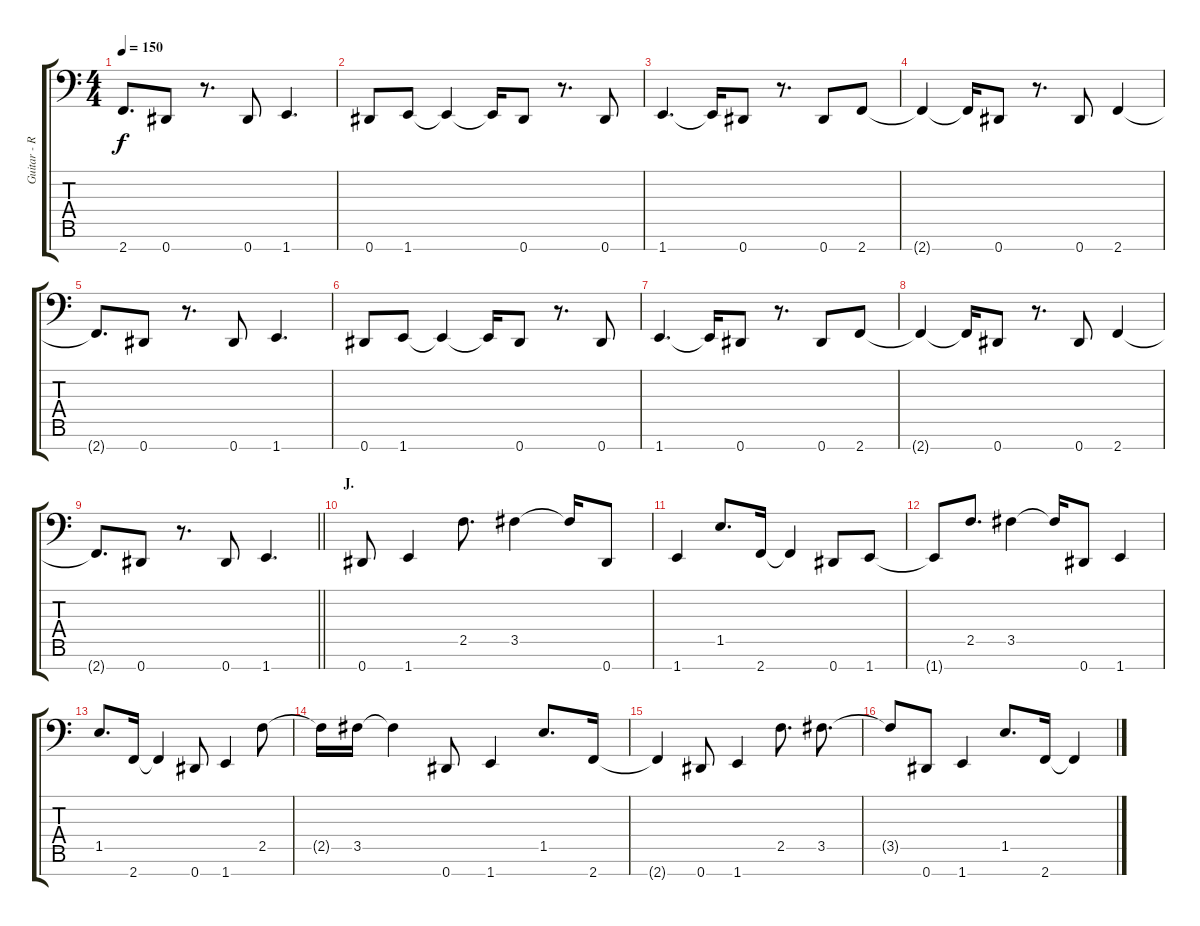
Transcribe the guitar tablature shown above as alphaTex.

\track ("Guitar - Right" "Guitar - R") {instrument distortionguitar}
\staff {score tabs}
\tuning (Eb3 F3 Db3 Ab2 Eb2 Bb1 Eb1) {hide}
\ts (4 4)
\tempo 150
\clef f4
\ks c
2.7{t}.8{d dy f} 0.7.8 r.8{d} 0.7.8 1.7.4{d} |
0.7.8 1.7.8 1.7{t}.4 1.7{t}.16 0.7.8 r.8{d} 0.7.8 |
1.7.4{d} 1.7{t}.16 0.7.8 r.8{d} 0.7.8 2.7.8 |
2.7{t}.4 2.7{t}.16 0.7.8 r.8{d} 0.7.8 2.7.4 |
2.7{t}.8{d} 0.7.8 r.8{d} 0.7.8 1.7.4{d} |
0.7.8 1.7.8 1.7{t}.4 1.7{t}.16 0.7.8 r.8{d} 0.7.8 |
1.7.4{d} 1.7{t}.16 0.7.8 r.8{d} 0.7.8 2.7.8 |
2.7{t}.4 2.7{t}.16 0.7.8 r.8{d} 0.7.8 2.7.4 |
\barLineRight lightlight
2.7{t}.8{d} 0.7.8 r.8{d} 0.7.8 1.7.4{d} |
\section ("" "J.")
0.7.8 1.7.4 2.5.8{d} 3.5.4 3.5{t}.16 0.7.8 |
1.7.4 1.5.8{d} 2.7.16 2.7{t}.4 0.7.8 1.7.8 |
1.7{t}.8 2.5.8{d} 3.5.4 3.5{t}.16 0.7.8 1.7.4 |
1.5.8{d} 2.7.16 2.7{t}.4 0.7.8 1.7.4 2.5.8 |
2.5{t}.16 3.5.16 3.5{t}.4 0.7.8 1.7.4 1.5.8{d} 2.7.16 |
2.7{t}.4 0.7.8 1.7.4 2.5.8{d} 3.5.8{d} |
3.5{t}.8 0.7.8 1.7.4 1.5.8{d} 2.7.16 2.7{t}.4
